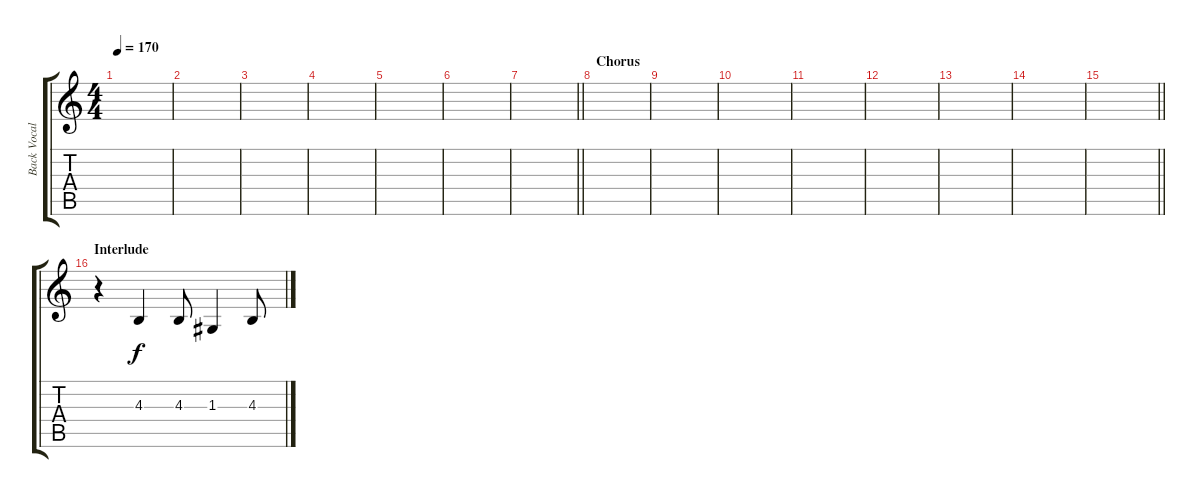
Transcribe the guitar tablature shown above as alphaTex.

\track ("Back Vocals" "Back Vocal") {instrument tenorsax}
\staff {score tabs}
\tuning (E4 B3 G3 D3 A2 E2) {hide}
\ts (4 4)
\tempo 170
\clef g2
\ks c
|
|
|
|
|
|
\barLineRight lightlight
|
\section ("" "Chorus")
|
|
|
|
|
|
|
\barLineRight lightlight
|
\section ("" "Interlude")
r.4 4.3.4 4.3.8 1.3.4 4.3.8
